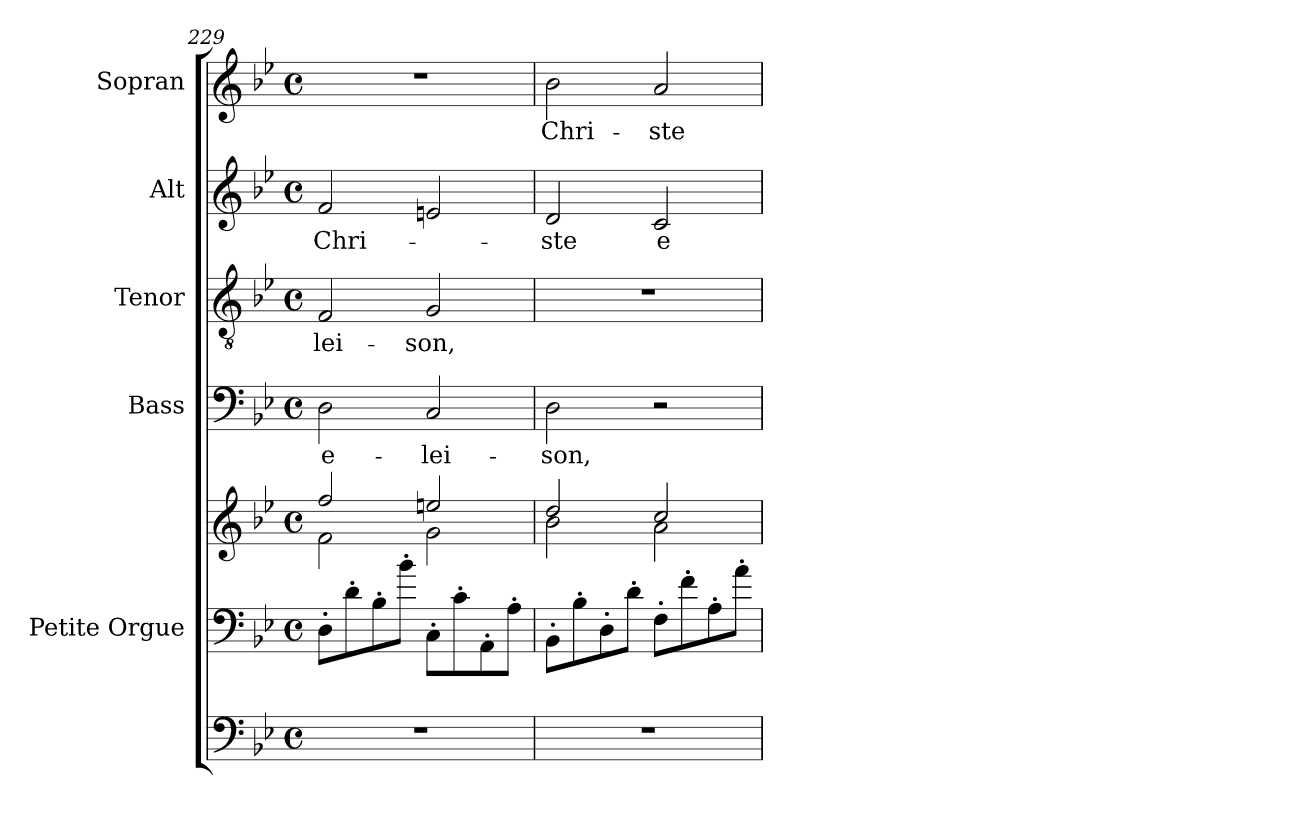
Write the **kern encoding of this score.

**kern	**kern	**kern	**kern	**text	**kern	**text	**kern	**text	**kern	**text
*part6	*part5	*part5	*part4	*part4	*part3	*part3	*part2	*part2	*part1	*part1
*staff7	*staff6	*staff5	*staff4	*staff4	*staff3	*staff3	*staff2	*staff2	*staff1	*staff1
*	*I"Petite Orgue	*	*I"Bass	*	*I"Tenor	*	*I"Alt	*	*I"Sopran	*
*	*I'Org. 1	*	*I'B.	*	*I'T.	*	*I'A.	*	*I'S.	*
*clefF4	*clefF4	*clefG2	*clefF4	*	*clefGv2	*	*clefG2	*	*clefG2	*
*k[b-e-]	*k[b-e-]	*k[b-e-]	*k[b-e-]	*	*k[b-e-]	*	*k[b-e-]	*	*k[b-e-]	*
*B-:	*B-:	*B-:	*B-:	*	*B-:	*	*B-:	*	*B-:	*
*M4/4	*M4/4	*M4/4	*M4/4	*	*M4/4	*	*M4/4	*	*M4/4	*
*met(c)	*met(c)	*met(c)	*met(c)	*	*met(c)	*	*met(c)	*	*met(c)	*
=229	=229	=229	=229	=229	=229	=229	=229	=229	=229	=229
*	*	*^	*	*	*	*	*	*	*	*
!	!	!	!	!	!LO:LY:b	!	!LO:LY:b	!	!LO:LY:b	!	!
1r	8D'>\L	2ff/	2f\	2D\	e-	2F/	-lei-	2f/	Chri-	1r	.
.	8d'>\	.	.	.	.	.	.	.	.	.	.
.	8B-'>\	.	.	.	.	.	.	.	.	.	.
.	8b-'>\J	.	.	.	.	.	.	.	.	.	.
!	!	!	!	!	!LO:LY:b	!	!LO:LY:b	!	!	!	!
.	8C'>\L	2een/	2g\	2C/	-lei-	2G/	-son,	2en/	.	.	.
.	8c'>\	.	.	.	.	.	.	.	.	.	.
.	8AA'>\	.	.	.	.	.	.	.	.	.	.
.	8A'>\J	.	.	.	.	.	.	.	.	.	.
=230	=230	=230	=230	=230	=230	=230	=230	=230	=230	=230	=230
!	!	!	!	!	!LO:LY:b	!	!	!	!LO:LY:b	!	!LO:LY:b
1r	8BB-'>\L	2dd/	2b-\	2D\	-son,	1r	.	2d/	-ste	2b-\	Chri-
.	8B-'>\	.	.	.	.	.	.	.	.	.	.
.	8D'>\	.	.	.	.	.	.	.	.	.	.
.	8d'>\J	.	.	.	.	.	.	.	.	.	.
!	!	!	!	!	!	!	!	!	!LO:LY:b	!	!LO:LY:b
.	8F'>\L	2cc/	2a\	2r	.	.	.	2c/	e-	2a/	-ste
.	8f'>\	.	.	.	.	.	.	.	.	.	.
.	8A'>\	.	.	.	.	.	.	.	.	.	.
.	8a'>\J	.	.	.	.	.	.	.	.	.	.
*	*	*v	*v	*	*	*	*	*	*	*	*
=	=	=	=	=	=	=	=	=	=	=
*-	*-	*-	*-	*-	*-	*-	*-	*-	*-	*-
